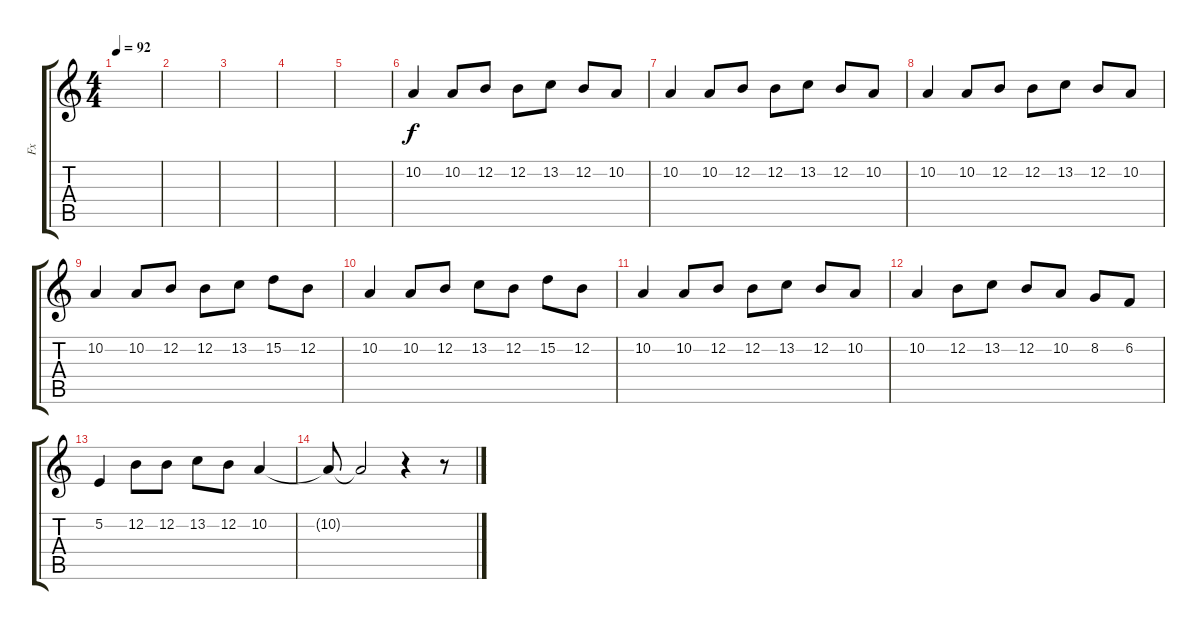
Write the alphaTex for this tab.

\track ("Fx" "Fx") {instrument fx5brightness}
\staff {score tabs}
\tuning (E4 B3 G3 D3 A2 E2) {hide}
\ts (4 4)
\tempo 92
\clef g2
\ks c
|
|
|
|
|
10.2.4 10.2.8 12.2.8 12.2.8 13.2.8 12.2.8 10.2.8 |
10.2.4 10.2.8 12.2.8 12.2.8 13.2.8 12.2.8 10.2.8 |
10.2.4 10.2.8 12.2.8 12.2.8 13.2.8 12.2.8 10.2.8 |
10.2.4 10.2.8 12.2.8 12.2.8 13.2.8 15.2.8 12.2.8 |
10.2.4 10.2.8 12.2.8 13.2.8 12.2.8 15.2.8 12.2.8 |
10.2.4 10.2.8 12.2.8 12.2.8 13.2.8 12.2.8 10.2.8 |
10.2.4 12.2.8 13.2.8 12.2.8 10.2.8 8.2.8 6.2.8 |
5.2.4 12.2.8 12.2.8 13.2.8 12.2.8 10.2.4 |
10.2{t}.8 10.2{t}.2 r.4 r.8
